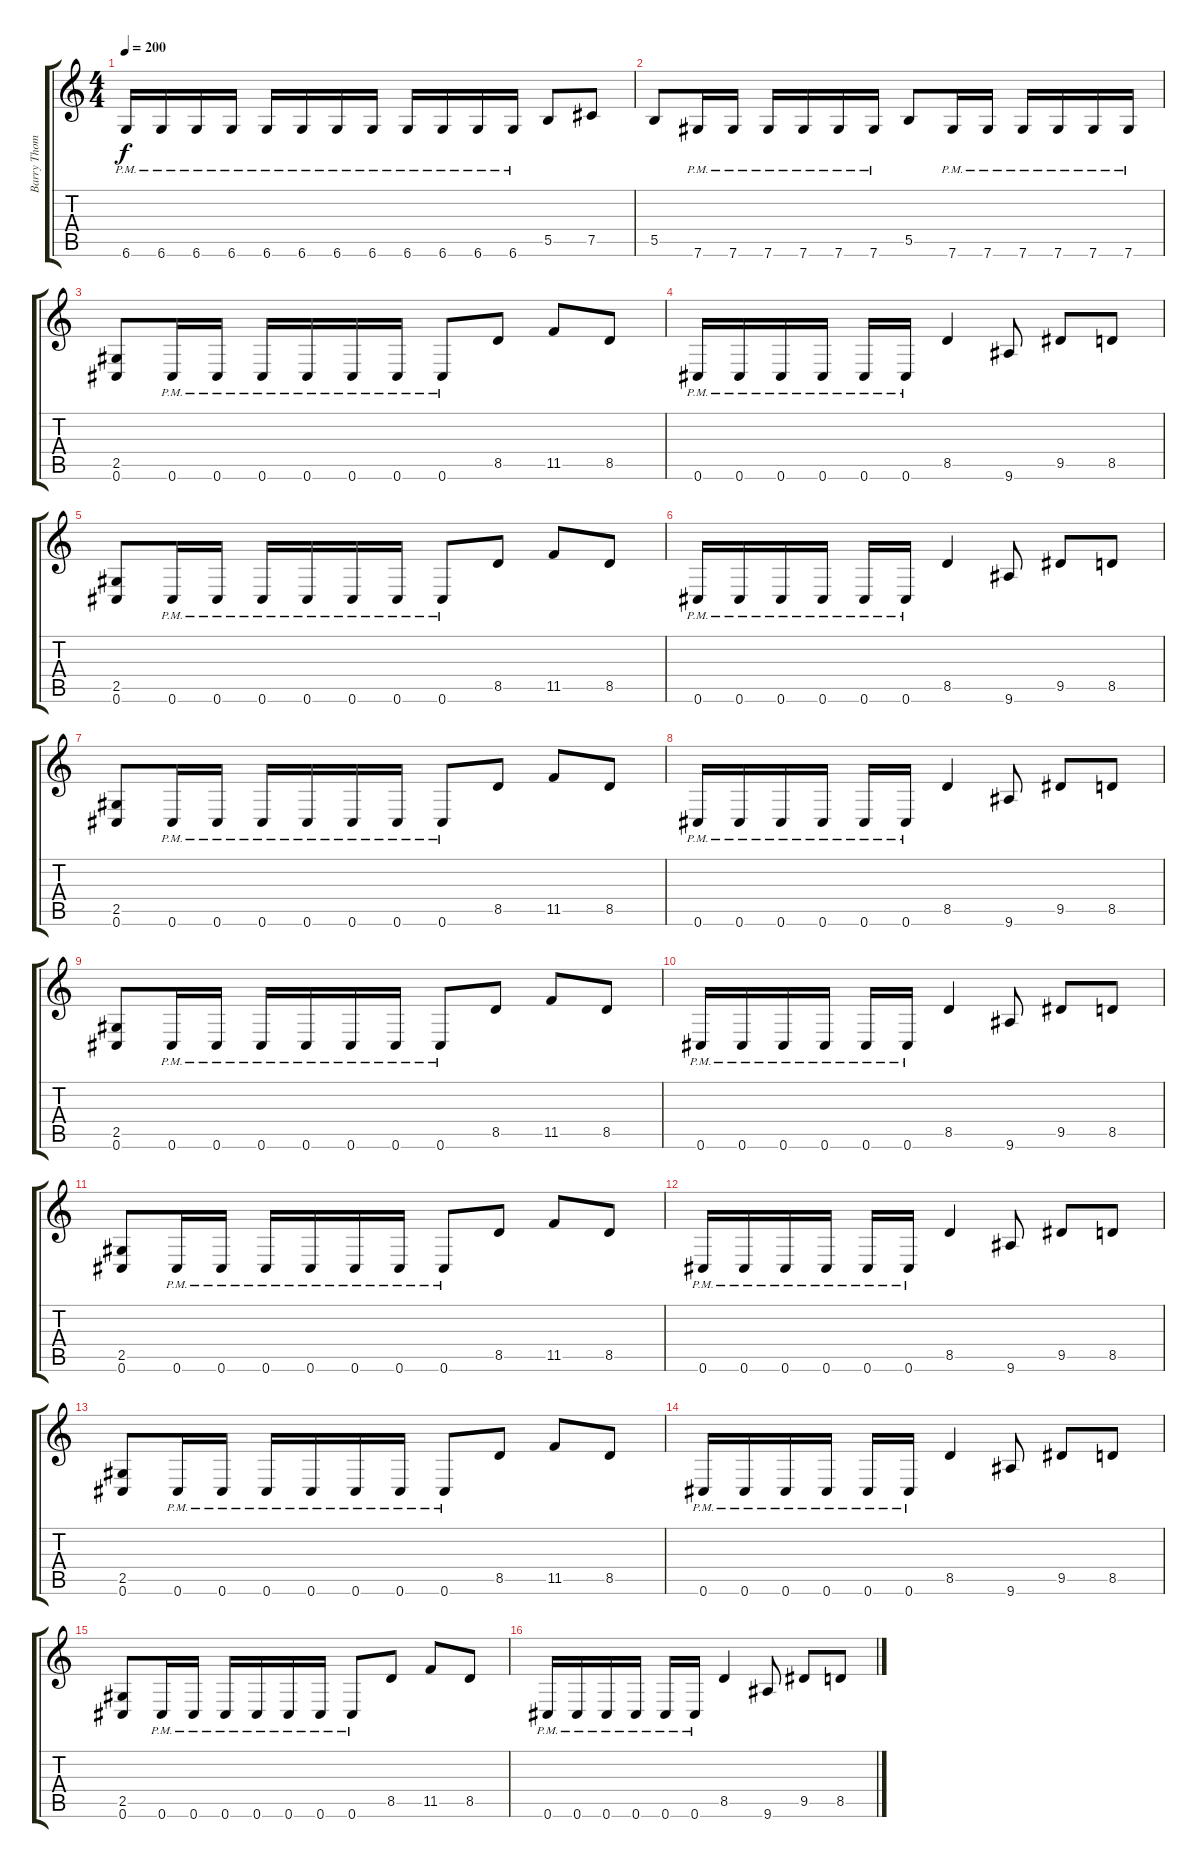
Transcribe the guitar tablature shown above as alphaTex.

\track ("Barry Thomson" "Barry Thom") {instrument distortionguitar}
\staff {score tabs}
\tuning (Db4 Ab3 E3 B2 Gb2 Db2) {hide}
\ts (4 4)
\tempo 200
\clef g2
\ks c
6.6{pm}.16{dy f} 6.6{pm}.16 6.6{pm}.16 6.6{pm}.16 6.6{pm}.16 6.6{pm}.16 6.6{pm}.16 6.6{pm}.16 6.6{pm}.16 6.6{pm}.16 6.6{pm}.16 6.6{pm}.16 5.5.8 7.5.8 |
5.5.8 7.6{pm}.16 7.6{pm}.16 7.6{pm}.16 7.6{pm}.16 7.6{pm}.16 7.6{pm}.16 5.5.8 7.6{pm}.16 7.6{pm}.16 7.6{pm}.16 7.6{pm}.16 7.6{pm}.16 7.6{pm}.16 |
(2.5 0.6).8 0.6{pm}.16 0.6{pm}.16 0.6{pm}.16 0.6{pm}.16 0.6{pm}.16 0.6{pm}.16 0.6{pm}.8 8.5.8 11.5.8 8.5.8 |
0.6{pm}.16 0.6{pm}.16 0.6{pm}.16 0.6{pm}.16 0.6{pm}.16 0.6{pm}.16 8.5.4 9.6.8 9.5.8 8.5.8 |
(2.5 0.6).8 0.6{pm}.16 0.6{pm}.16 0.6{pm}.16 0.6{pm}.16 0.6{pm}.16 0.6{pm}.16 0.6{pm}.8 8.5.8 11.5.8 8.5.8 |
0.6{pm}.16 0.6{pm}.16 0.6{pm}.16 0.6{pm}.16 0.6{pm}.16 0.6{pm}.16 8.5.4 9.6.8 9.5.8 8.5.8 |
(2.5 0.6).8 0.6{pm}.16 0.6{pm}.16 0.6{pm}.16 0.6{pm}.16 0.6{pm}.16 0.6{pm}.16 0.6{pm}.8 8.5.8 11.5.8 8.5.8 |
0.6{pm}.16 0.6{pm}.16 0.6{pm}.16 0.6{pm}.16 0.6{pm}.16 0.6{pm}.16 8.5.4 9.6.8 9.5.8 8.5.8 |
(2.5 0.6).8 0.6{pm}.16 0.6{pm}.16 0.6{pm}.16 0.6{pm}.16 0.6{pm}.16 0.6{pm}.16 0.6{pm}.8 8.5.8 11.5.8 8.5.8 |
0.6{pm}.16 0.6{pm}.16 0.6{pm}.16 0.6{pm}.16 0.6{pm}.16 0.6{pm}.16 8.5.4 9.6.8 9.5.8 8.5.8 |
(2.5 0.6).8 0.6{pm}.16 0.6{pm}.16 0.6{pm}.16 0.6{pm}.16 0.6{pm}.16 0.6{pm}.16 0.6{pm}.8 8.5.8 11.5.8 8.5.8 |
0.6{pm}.16 0.6{pm}.16 0.6{pm}.16 0.6{pm}.16 0.6{pm}.16 0.6{pm}.16 8.5.4 9.6.8 9.5.8 8.5.8 |
(2.5 0.6).8 0.6{pm}.16 0.6{pm}.16 0.6{pm}.16 0.6{pm}.16 0.6{pm}.16 0.6{pm}.16 0.6{pm}.8 8.5.8 11.5.8 8.5.8 |
0.6{pm}.16 0.6{pm}.16 0.6{pm}.16 0.6{pm}.16 0.6{pm}.16 0.6{pm}.16 8.5.4 9.6.8 9.5.8 8.5.8 |
(2.5 0.6).8 0.6{pm}.16 0.6{pm}.16 0.6{pm}.16 0.6{pm}.16 0.6{pm}.16 0.6{pm}.16 0.6{pm}.8 8.5.8 11.5.8 8.5.8 |
0.6{pm}.16 0.6{pm}.16 0.6{pm}.16 0.6{pm}.16 0.6{pm}.16 0.6{pm}.16 8.5.4 9.6.8 9.5.8 8.5.8
